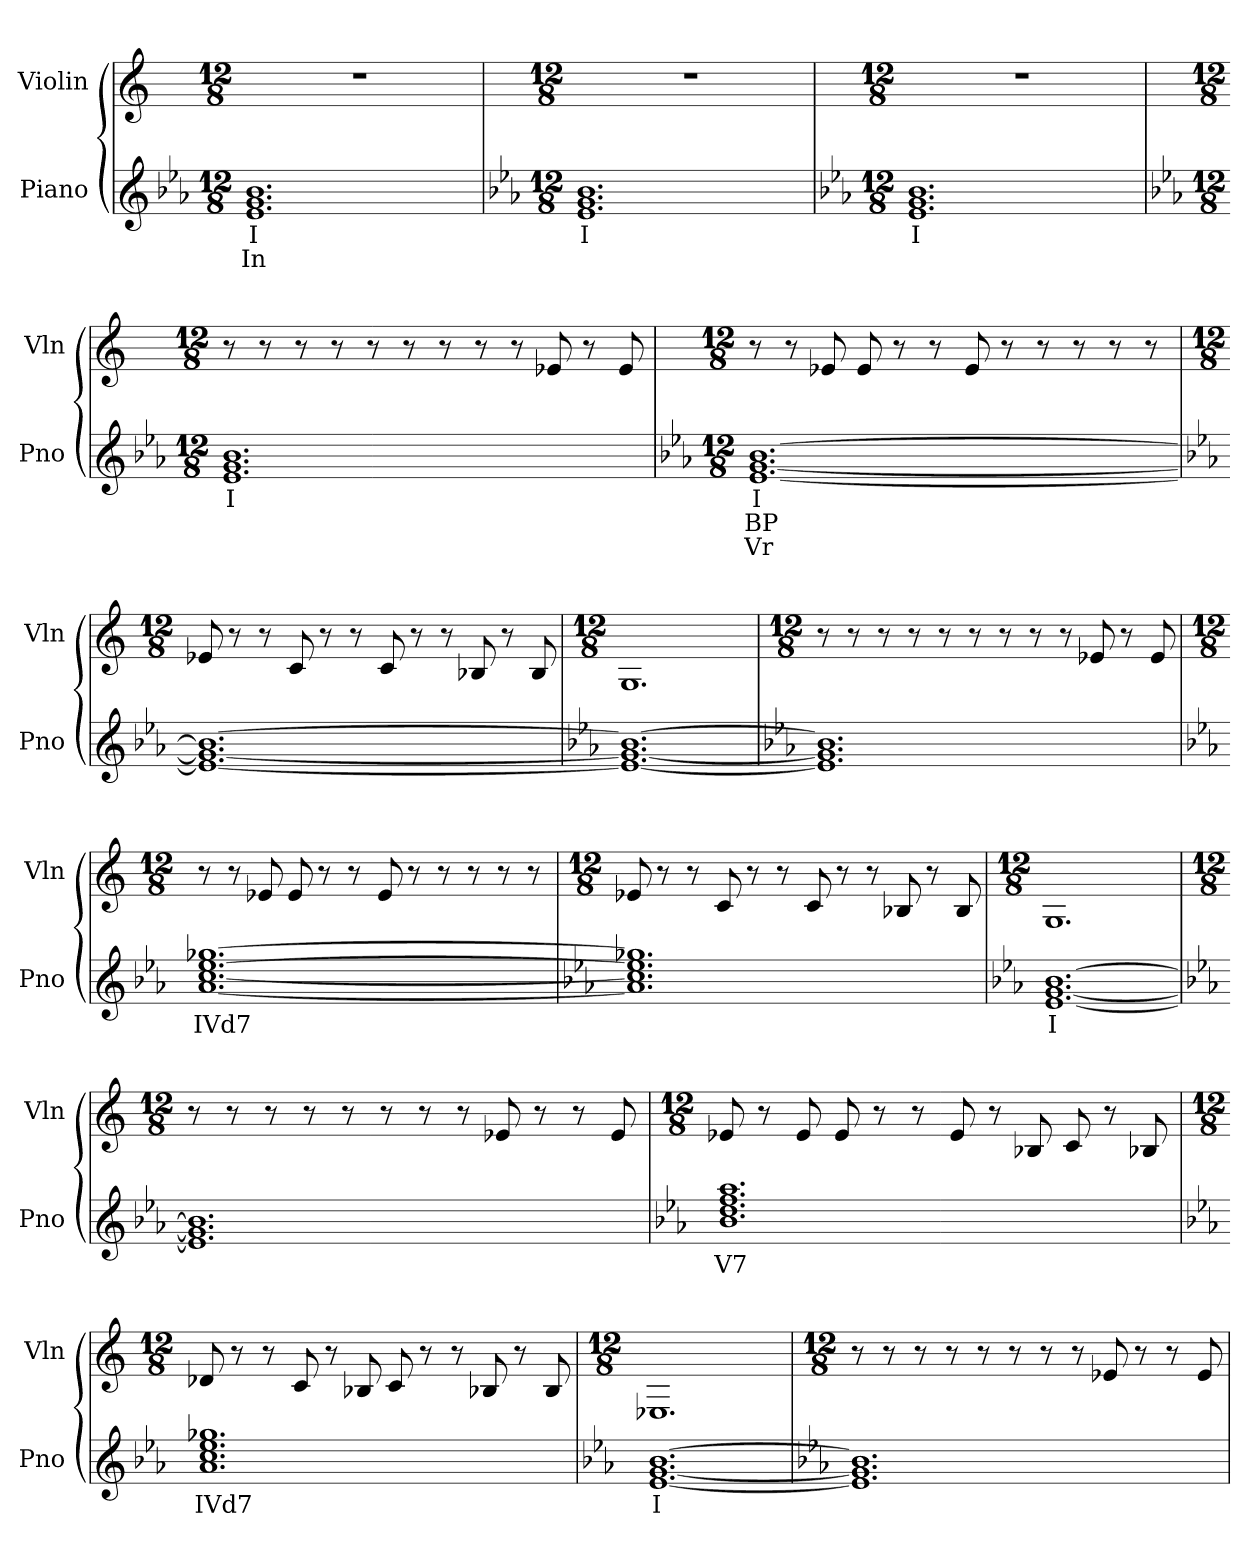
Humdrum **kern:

**kern	**text	**text	**text	**kern
*part2	*part2	*part2	*part2	*part1
*staff2	*staff2	*staff2	*staff2	*staff1
*I"Piano	*	*	*	*I"Violin
*I'Pno	*	*	*	*I'Vln
*k[b-e-a-]	*	*	*	*
*E-:	*	*	*	*
*M12/8	*	*	*	*M12/8
=	=	=	=	=
1.e- 1.g 1.b-	I	In	.	1.r
=	=	=	=	=
*k[b-e-a-]	*	*	*	*
*E-:	*	*	*	*
*M12/8	*	*	*	*M12/8
1.e- 1.g 1.b-	I	.	.	1.r
=	=	=	=	=
*k[b-e-a-]	*	*	*	*
*E-:	*	*	*	*
*M12/8	*	*	*	*M12/8
1.e- 1.g 1.b-	I	.	.	1.r
=	=	=	=	=
*k[b-e-a-]	*	*	*	*
*E-:	*	*	*	*
*M12/8	*	*	*	*M12/8
1.e- 1.g 1.b-	I	.	.	8r
.	.	.	.	8r
.	.	.	.	8r
.	.	.	.	8r
.	.	.	.	8r
.	.	.	.	8r
.	.	.	.	8r
.	.	.	.	8r
.	.	.	.	8r
.	.	.	.	8e-X
.	.	.	.	8r
.	.	.	.	8e-
=	=	=	=	=
*k[b-e-a-]	*	*	*	*
*E-:	*	*	*	*
*M12/8	*	*	*	*M12/8
[1.e- [1.g [1.b-	I	BP	Vr	8r
.	.	.	.	8r
.	.	.	.	8e-X
.	.	.	.	8e-
.	.	.	.	8r
.	.	.	.	8r
.	.	.	.	8e-
.	.	.	.	8r
.	.	.	.	8r
.	.	.	.	8r
.	.	.	.	8r
.	.	.	.	8r
=	=	=	=	=
*k[b-e-a-]	*	*	*	*
*E-:	*	*	*	*
*	*	*	*	*M12/8
1.e-_ 1.g_ 1.b-_	.	.	.	8e-X
.	.	.	.	8r
.	.	.	.	8r
.	.	.	.	8c
.	.	.	.	8r
.	.	.	.	8r
.	.	.	.	8c
.	.	.	.	8r
.	.	.	.	8r
.	.	.	.	8B-X
.	.	.	.	8r
.	.	.	.	8B-
=	=	=	=	=
*k[b-e-a-]	*	*	*	*
*E-:	*	*	*	*
*	*	*	*	*M12/8
1.e-_ 1.g_ 1.b-_	.	.	.	1.G
=	=	=	=	=
*k[b-e-a-]	*	*	*	*
*E-:	*	*	*	*
*	*	*	*	*M12/8
1.e-] 1.g] 1.b-]	.	.	.	8r
.	.	.	.	8r
.	.	.	.	8r
.	.	.	.	8r
.	.	.	.	8r
.	.	.	.	8r
.	.	.	.	8r
.	.	.	.	8r
.	.	.	.	8r
.	.	.	.	8e-X
.	.	.	.	8r
.	.	.	.	8e-
=	=	=	=	=
*k[b-e-a-]	*	*	*	*
*E-:	*	*	*	*
*	*	*	*	*M12/8
[1.a- [1.cc [1.ee- [1.gg-X	IVd7	.	.	8r
.	.	.	.	8r
.	.	.	.	8e-X
.	.	.	.	8e-
.	.	.	.	8r
.	.	.	.	8r
.	.	.	.	8e-
.	.	.	.	8r
.	.	.	.	8r
.	.	.	.	8r
.	.	.	.	8r
.	.	.	.	8r
=	=	=	=	=
*k[b-e-a-]	*	*	*	*
*E-:	*	*	*	*
*	*	*	*	*M12/8
1.a-] 1.cc] 1.ee-] 1.gg-X]	.	.	.	8e-X
.	.	.	.	8r
.	.	.	.	8r
.	.	.	.	8c
.	.	.	.	8r
.	.	.	.	8r
.	.	.	.	8c
.	.	.	.	8r
.	.	.	.	8r
.	.	.	.	8B-X
.	.	.	.	8r
.	.	.	.	8B-
=	=	=	=	=
*k[b-e-a-]	*	*	*	*
*E-:	*	*	*	*
*	*	*	*	*M12/8
[1.e- [1.g [1.b-	I	.	.	1.G
=	=	=	=	=
*k[b-e-a-]	*	*	*	*
*E-:	*	*	*	*
*	*	*	*	*M12/8
1.e-] 1.g] 1.b-]	.	.	.	8r
.	.	.	.	8r
.	.	.	.	8r
.	.	.	.	8r
.	.	.	.	8r
.	.	.	.	8r
.	.	.	.	8r
.	.	.	.	8r
.	.	.	.	8e-X
.	.	.	.	8r
.	.	.	.	8r
.	.	.	.	8e-
=	=	=	=	=
*k[b-e-a-]	*	*	*	*
*E-:	*	*	*	*
*	*	*	*	*M12/8
1.b- 1.dd 1.ff 1.aa-	V7	.	.	8e-X
.	.	.	.	8r
.	.	.	.	8e-
.	.	.	.	8e-
.	.	.	.	8r
.	.	.	.	8r
.	.	.	.	8e-
.	.	.	.	8r
.	.	.	.	8B-X
.	.	.	.	8c
.	.	.	.	8r
.	.	.	.	8B-X
=	=	=	=	=
*k[b-e-a-]	*	*	*	*
*E-:	*	*	*	*
*	*	*	*	*M12/8
1.a- 1.cc 1.ee- 1.gg-X	IVd7	.	.	8d-X
.	.	.	.	8r
.	.	.	.	8r
.	.	.	.	8c
.	.	.	.	8r
.	.	.	.	8B-X
.	.	.	.	8c
.	.	.	.	8r
.	.	.	.	8r
.	.	.	.	8B-X
.	.	.	.	8r
.	.	.	.	8B-
=	=	=	=	=
*k[b-e-a-]	*	*	*	*
*E-:	*	*	*	*
*	*	*	*	*M12/8
[1.e- [1.g [1.b-	I	.	.	1.E-X
=	=	=	=	=
*k[b-e-a-]	*	*	*	*
*E-:	*	*	*	*
*	*	*	*	*M12/8
1.e-] 1.g] 1.b-]	.	.	.	8r
.	.	.	.	8r
.	.	.	.	8r
.	.	.	.	8r
.	.	.	.	8r
.	.	.	.	8r
.	.	.	.	8r
.	.	.	.	8r
.	.	.	.	8e-X
.	.	.	.	8r
.	.	.	.	8r
.	.	.	.	8e-
=	=	=	=	=
*-	*-	*-	*-	*-
